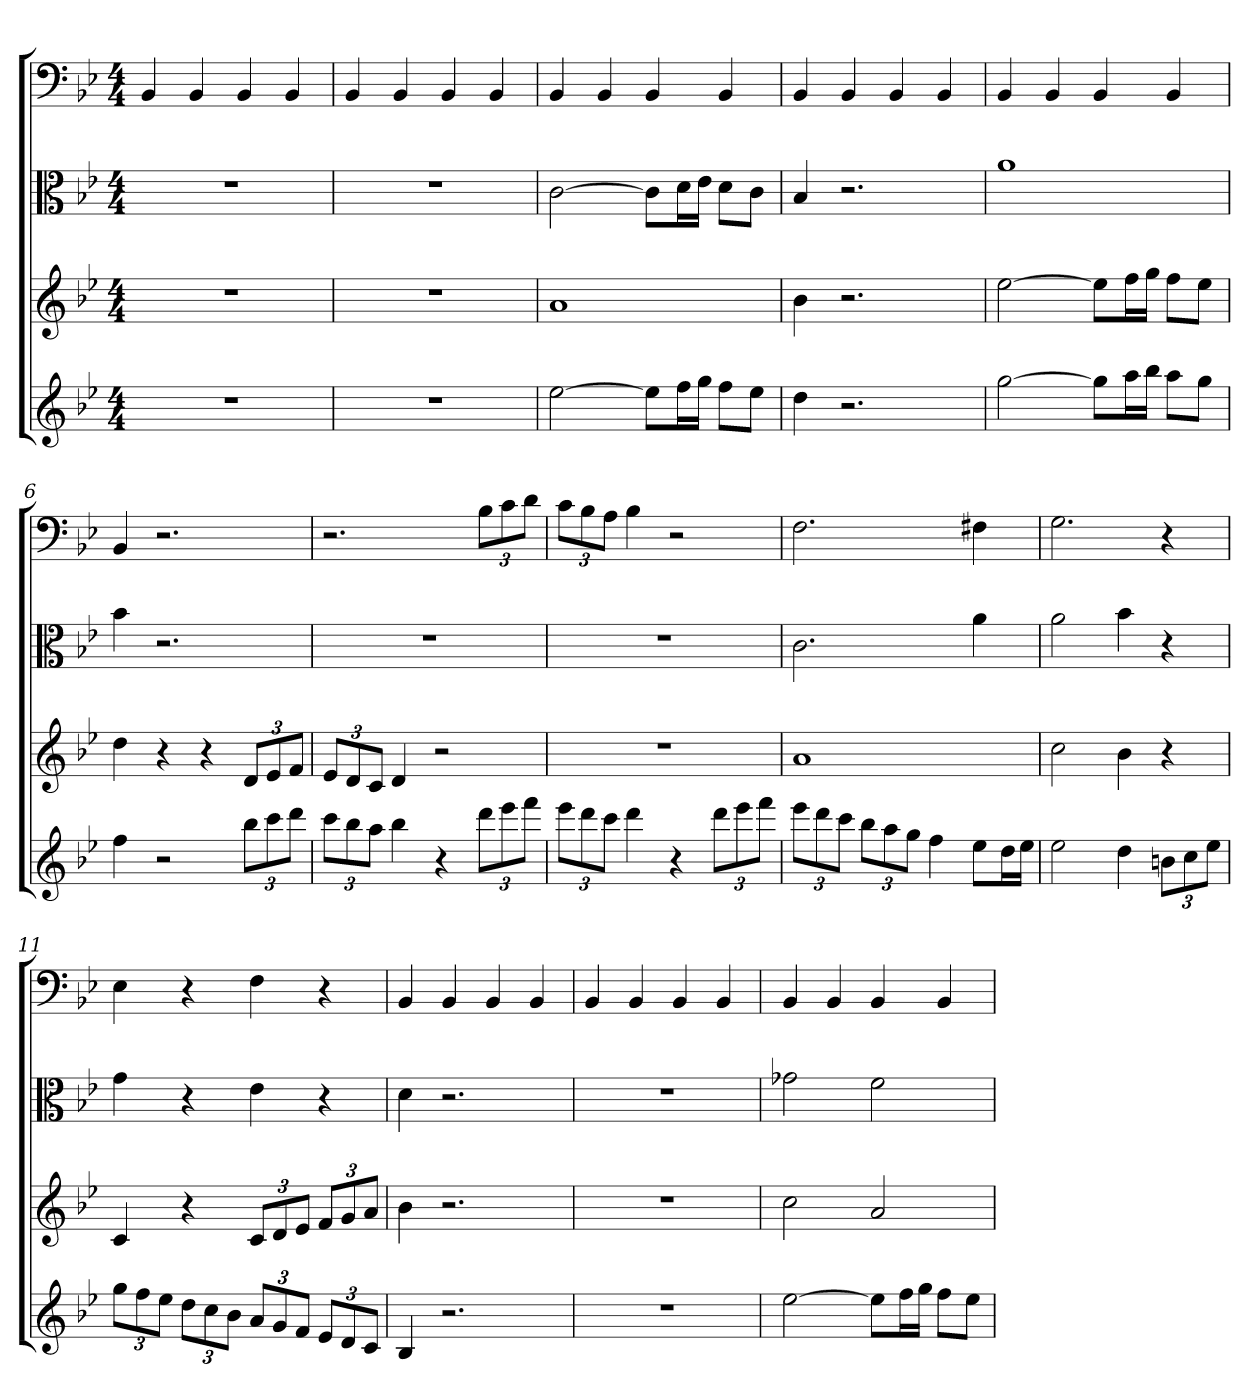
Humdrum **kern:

**kern	**kern	**kern	**kern
*part4	*part3	*part2	*part1
*staff4	*staff3	*staff2	*staff1
*	*	*clefC3	*clefF4
*k[b-e-]	*k[b-e-]	*k[b-e-]	*k[b-e-]
*B-:	*B-:	*B-:	*B-:
*M4/4	*M4/4	*M4/4	*M4/4
=1	=1	=1	=1
1r	1r	1r	4BB-
.	.	.	4BB-
.	.	.	4BB-
.	.	.	4BB-
=2	=2	=2	=2
1r	1r	1r	4BB-
.	.	.	4BB-
.	.	.	4BB-
.	.	.	4BB-
=3	=3	=3	=3
[2ee-	1a	[2c	4BB-
.	.	.	4BB-
8ee-L]	.	8c\L]	4BB-
16ffL	.	16d\L	.
16ggJJ	.	16e-\JJ	.
8ffL	.	8d\L	4BB-
8ee-J	.	8c\J	.
=4	=4	=4	=4
4dd	4b-	4B-	4BB-
2.r	2.r	2.r	4BB-
.	.	.	4BB-
.	.	.	4BB-
=5	=5	=5	=5
[2gg	[2ee-	1a	4BB-
.	.	.	4BB-
8ggL]	8ee-L]	.	4BB-
16aaL	16ffL	.	.
16bb-JJ	16ggJJ	.	.
8aaL	8ffL	.	4BB-
8ggJ	8ee-J	.	.
=6	=6	=6	=6
4ff	4dd	4b-	4BB-
2r	4r	2.r	2.r
.	4r	.	.
12bb-L	12dL	.	.
12ccc	12e-	.	.
12dddJ	12fJ	.	.
=7	=7	=7	=7
12cccL	12e-L	1r	2.r
12bb-	12d	.	.
12aaJ	12cJ	.	.
4bb-	4d	.	.
4r	2r	.	.
12dddL	.	.	12B-\L
12eee-	.	.	12c\
12fffJ	.	.	12d\J
=8	=8	=8	=8
12eee-L	1r	1r	12c\L
12ddd	.	.	12B-\
12cccJ	.	.	12A\J
4ddd	.	.	4B-
4r	.	.	2r
12dddL	.	.	.
12eee-	.	.	.
12fffJ	.	.	.
=9	=9	=9	=9
12eee-L	1a	2.c	2.F
12ddd	.	.	.
12cccJ	.	.	.
12bb-L	.	.	.
12aa	.	.	.
12ggJ	.	.	.
4ff	.	.	.
8ee-L	.	4a	4F#X
16ddL	.	.	.
16ee-JJ	.	.	.
=10	=10	=10	=10
2ee-	2cc	2a	2.G
4dd	4b-	4b-	.
12bnL	4r	4r	4r
12cc	.	.	.
12ee-J	.	.	.
=11	=11	=11	=11
12ggL	4c	4g	4E-
12ff	.	.	.
12ee-J	.	.	.
12ddL	4r	4r	4r
12cc	.	.	.
12b-J	.	.	.
12aL	12cL	4e-	4F
12g	12d	.	.
12fJ	12e-J	.	.
12e-L	12fL	4r	4r
12d	12g	.	.
12cJ	12aJ	.	.
=12	=12	=12	=12
4B-	4b-	4d	4BB-
2.r	2.r	2.r	4BB-
.	.	.	4BB-
.	.	.	4BB-
=13	=13	=13	=13
1r	1r	1r	4BB-
.	.	.	4BB-
.	.	.	4BB-
.	.	.	4BB-
=14	=14	=14	=14
[2ee-	2cc	2g-X	4BB-
.	.	.	4BB-
8ee-L]	2a	2f	4BB-
16ffL	.	.	.
16ggJJ	.	.	.
8ffL	.	.	4BB-
8ee-J	.	.	.
=	=	=	=
*-	*-	*-	*-
